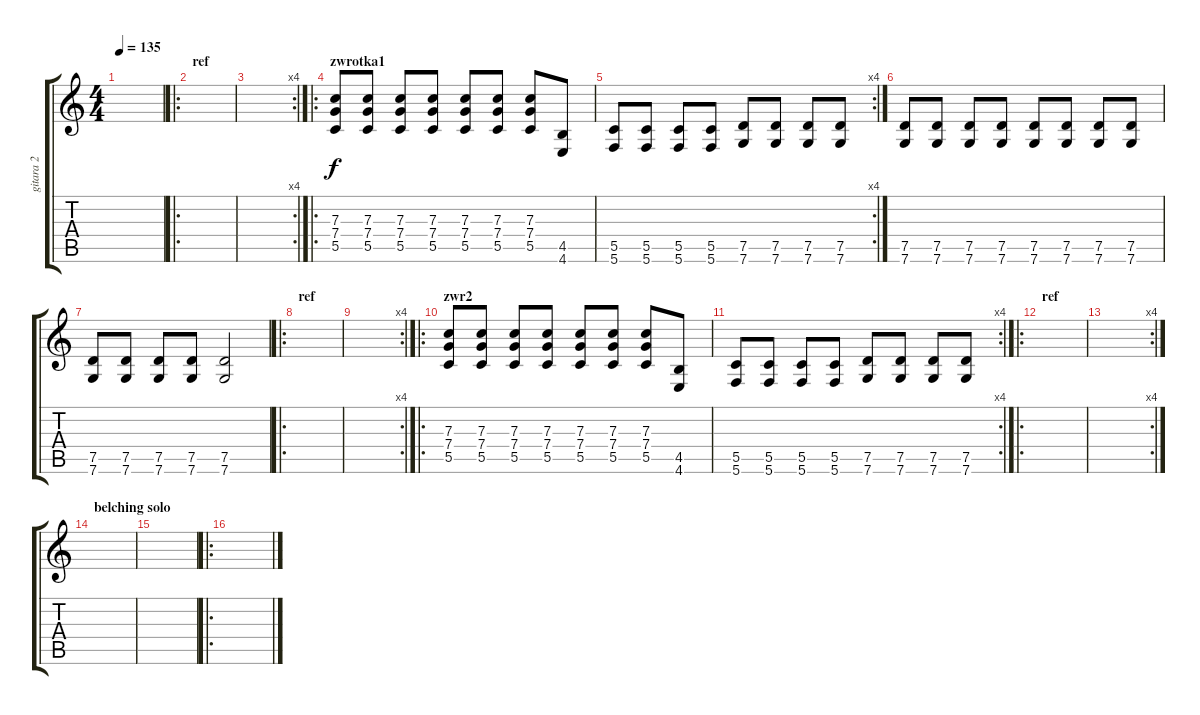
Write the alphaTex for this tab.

\track ("gitara 2" "gitara 2") {instrument acousticguitarnylon}
\staff {score tabs}
\tuning (D4 A3 F3 C3 G2 C2) {hide}
\ts (4 4)
\tempo 135
\clef g2
\ks c
|
\ro
\section ("" "ref")
|
\rc 4
|
\ro
\section ("" "zwrotka1")
(7.3 7.4 5.5).8 (7.3 7.4 5.5).8 (7.3 7.4 5.5).8 (7.3 7.4 5.5).8 (7.3 7.4 5.5).8 (7.3 7.4 5.5).8 (7.3 7.4 5.5).8 (4.5 4.6).8 |
\rc 4
(5.5 5.6).8 (5.5 5.6).8 (5.5 5.6).8 (5.5 5.6).8 (7.5 7.6).8 (7.5 7.6).8 (7.5 7.6).8 (7.5 7.6).8 |
(7.5 7.6).8 (7.5 7.6).8 (7.5 7.6).8 (7.5 7.6).8 (7.5 7.6).8 (7.5 7.6).8 (7.5 7.6).8 (7.5 7.6).8 |
(7.5 7.6).8 (7.5 7.6).8 (7.5 7.6).8 (7.5 7.6).8 (7.5 7.6).2 |
\ro
\section ("" "ref")
|
\rc 4
|
\ro
\section ("" "zwr2")
(7.3 7.4 5.5).8 (7.3 7.4 5.5).8 (7.3 7.4 5.5).8 (7.3 7.4 5.5).8 (7.3 7.4 5.5).8 (7.3 7.4 5.5).8 (7.3 7.4 5.5).8 (4.5 4.6).8 |
\rc 4
(5.5 5.6).8 (5.5 5.6).8 (5.5 5.6).8 (5.5 5.6).8 (7.5 7.6).8 (7.5 7.6).8 (7.5 7.6).8 (7.5 7.6).8 |
\ro
\section ("" "ref")
|
\rc 4
|
\section ("" "belching solo")
|
|
\ro
